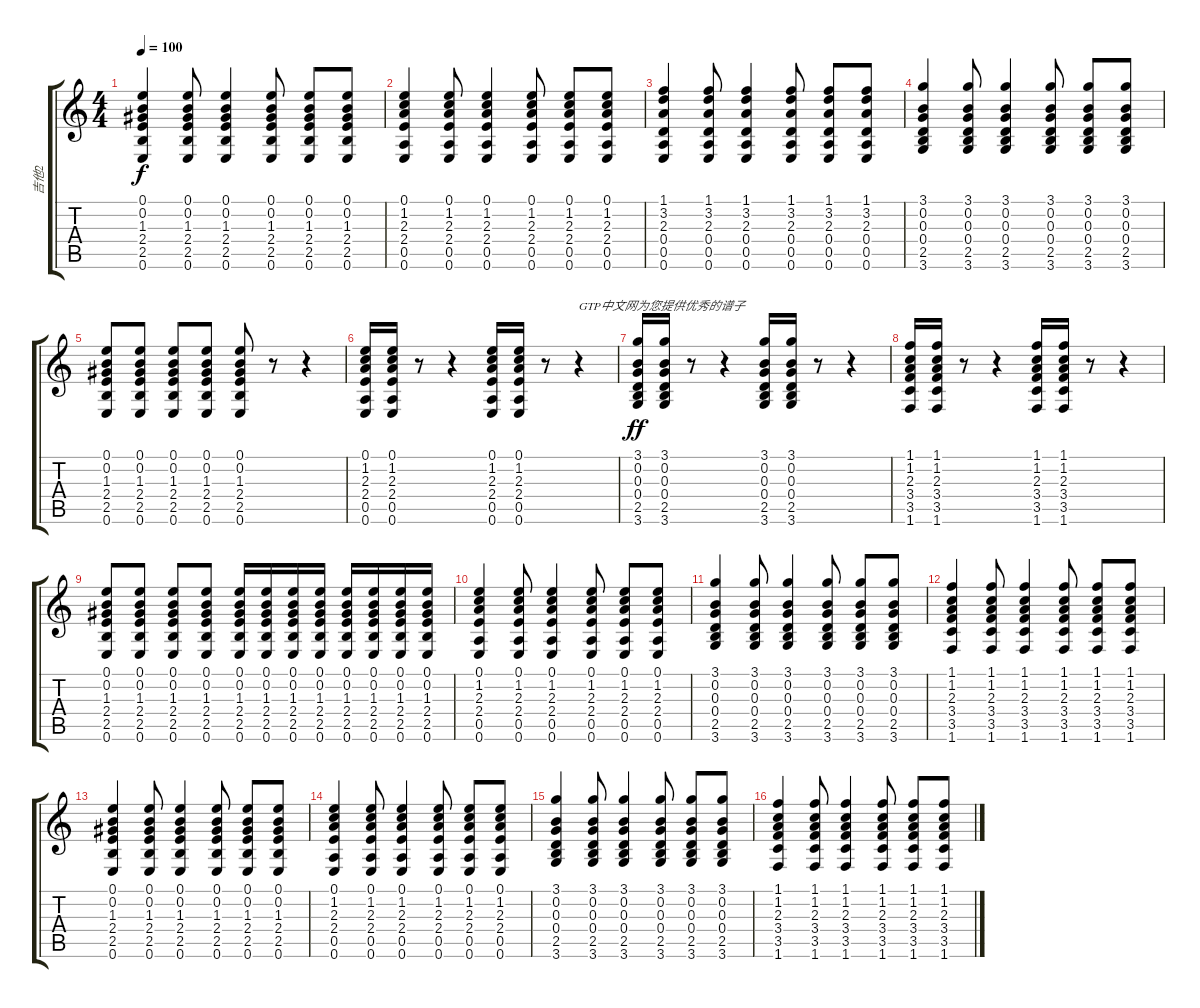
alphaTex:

\track ("吉他2" "吉他2") {instrument acousticguitarsteel}
\staff {score tabs}
\tuning (E4 B3 G3 D3 A2 E2) {hide}
\ts (4 4)
\tempo 100
\clef g2
\ks c
(0.1 0.2 1.3 2.4 2.5 0.6).4{dy f} (0.1 0.2 1.3 2.4 2.5 0.6).8 (0.1 0.2 1.3 2.4 2.5 0.6).4 (0.1 0.2 1.3 2.4 2.5 0.6).8 (0.1 0.2 1.3 2.4 2.5 0.6).8 (0.1 0.2 1.3 2.4 2.5 0.6).8 |
(0.1 1.2 2.3 2.4 0.5 0.6).4 (0.1 1.2 2.3 2.4 0.5 0.6).8 (0.1 1.2 2.3 2.4 0.5 0.6).4 (0.1 1.2 2.3 2.4 0.5 0.6).8 (0.1 1.2 2.3 2.4 0.5 0.6).8 (0.1 1.2 2.3 2.4 0.5 0.6).8 |
(1.1 3.2 2.3 0.4 0.5 0.6).4 (1.1 3.2 2.3 0.4 0.5 0.6).8 (1.1 3.2 2.3 0.4 0.5 0.6).4 (1.1 3.2 2.3 0.4 0.5 0.6).8 (1.1 3.2 2.3 0.4 0.5 0.6).8 (1.1 3.2 2.3 0.4 0.5 0.6).8 |
(3.1 0.2 0.3 0.4 2.5 3.6).4 (3.1 0.2 0.3 0.4 2.5 3.6).8 (3.1 0.2 0.3 0.4 2.5 3.6).4 (3.1 0.2 0.3 0.4 2.5 3.6).8 (3.1 0.2 0.3 0.4 2.5 3.6).8 (3.1 0.2 0.3 0.4 2.5 3.6).8 |
(0.1 0.2 1.3 2.4 2.5 0.6).8 (0.1 0.2 1.3 2.4 2.5 0.6).8 (0.1 0.2 1.3 2.4 2.5 0.6).8 (0.1 0.2 1.3 2.4 2.5 0.6).8 (0.1 0.2 1.3 2.4 2.5 0.6).8 r.8 r.4 |
(0.1 1.2 2.3 2.4 0.5 0.6).16 (0.1 1.2 2.3 2.4 0.5 0.6).16 r.8 r.4 (0.1 1.2 2.3 2.4 0.5 0.6).16 (0.1 1.2 2.3 2.4 0.5 0.6).16 r.8 r.4{txt "GTP中文网为您提供优秀的谱子"} |
(3.1 0.2 0.3 0.4 2.5 3.6).16{dy ff} (3.1 0.2 0.3 0.4 2.5 3.6).16 r.8 r.4 (3.1 0.2 0.3 0.4 2.5 3.6).16 (3.1 0.2 0.3 0.4 2.5 3.6).16 r.8 r.4 |
(1.1 1.2 2.3 3.4 3.5 1.6).16 (1.1 1.2 2.3 3.4 3.5 1.6).16 r.8 r.4 (1.1 1.2 2.3 3.4 3.5 1.6).16 (1.1 1.2 2.3 3.4 3.5 1.6).16 r.8 r.4 |
(0.1 0.2 1.3 2.4 2.5 0.6).8 (0.1 0.2 1.3 2.4 2.5 0.6).8 (0.1 0.2 1.3 2.4 2.5 0.6).8 (0.1 0.2 1.3 2.4 2.5 0.6).8 (0.1 0.2 1.3 2.4 2.5 0.6).16 (0.1 0.2 1.3 2.4 2.5 0.6).16 (0.1 0.2 1.3 2.4 2.5 0.6).16 (0.1 0.2 1.3 2.4 2.5 0.6).16 (0.1 0.2 1.3 2.4 2.5 0.6).16 (0.1 0.2 1.3 2.4 2.5 0.6).16 (0.1 0.2 1.3 2.4 2.5 0.6).16 (0.1 0.2 1.3 2.4 2.5 0.6).16 |
(0.1 1.2 2.3 2.4 0.5 0.6).4 (0.1 1.2 2.3 2.4 0.5 0.6).8 (0.1 1.2 2.3 2.4 0.5 0.6).4 (0.1 1.2 2.3 2.4 0.5 0.6).8 (0.1 1.2 2.3 2.4 0.5 0.6).8 (0.1 1.2 2.3 2.4 0.5 0.6).8 |
(3.1 0.2 0.3 0.4 2.5 3.6).4 (3.1 0.2 0.3 0.4 2.5 3.6).8 (3.1 0.2 0.3 0.4 2.5 3.6).4 (3.1 0.2 0.3 0.4 2.5 3.6).8 (3.1 0.2 0.3 0.4 2.5 3.6).8 (3.1 0.2 0.3 0.4 2.5 3.6).8 |
(1.1 1.2 2.3 3.4 3.5 1.6).4 (1.1 1.2 2.3 3.4 3.5 1.6).8 (1.1 1.2 2.3 3.4 3.5 1.6).4 (1.1 1.2 2.3 3.4 3.5 1.6).8 (1.1 1.2 2.3 3.4 3.5 1.6).8 (1.1 1.2 2.3 3.4 3.5 1.6).8 |
(0.1 0.2 1.3 2.4 2.5 0.6).4 (0.1 0.2 1.3 2.4 2.5 0.6).8 (0.1 0.2 1.3 2.4 2.5 0.6).4 (0.1 0.2 1.3 2.4 2.5 0.6).8 (0.1 0.2 1.3 2.4 2.5 0.6).8 (0.1 0.2 1.3 2.4 2.5 0.6).8 |
(0.1 1.2 2.3 2.4 0.5 0.6).4 (0.1 1.2 2.3 2.4 0.5 0.6).8 (0.1 1.2 2.3 2.4 0.5 0.6).4 (0.1 1.2 2.3 2.4 0.5 0.6).8 (0.1 1.2 2.3 2.4 0.5 0.6).8 (0.1 1.2 2.3 2.4 0.5 0.6).8 |
(3.1 0.2 0.3 0.4 2.5 3.6).4 (3.1 0.2 0.3 0.4 2.5 3.6).8 (3.1 0.2 0.3 0.4 2.5 3.6).4 (3.1 0.2 0.3 0.4 2.5 3.6).8 (3.1 0.2 0.3 0.4 2.5 3.6).8 (3.1 0.2 0.3 0.4 2.5 3.6).8 |
(1.1 1.2 2.3 3.4 3.5 1.6).4 (1.1 1.2 2.3 3.4 3.5 1.6).8 (1.1 1.2 2.3 3.4 3.5 1.6).4 (1.1 1.2 2.3 3.4 3.5 1.6).8 (1.1 1.2 2.3 3.4 3.5 1.6).8 (1.1 1.2 2.3 3.4 3.5 1.6).8
